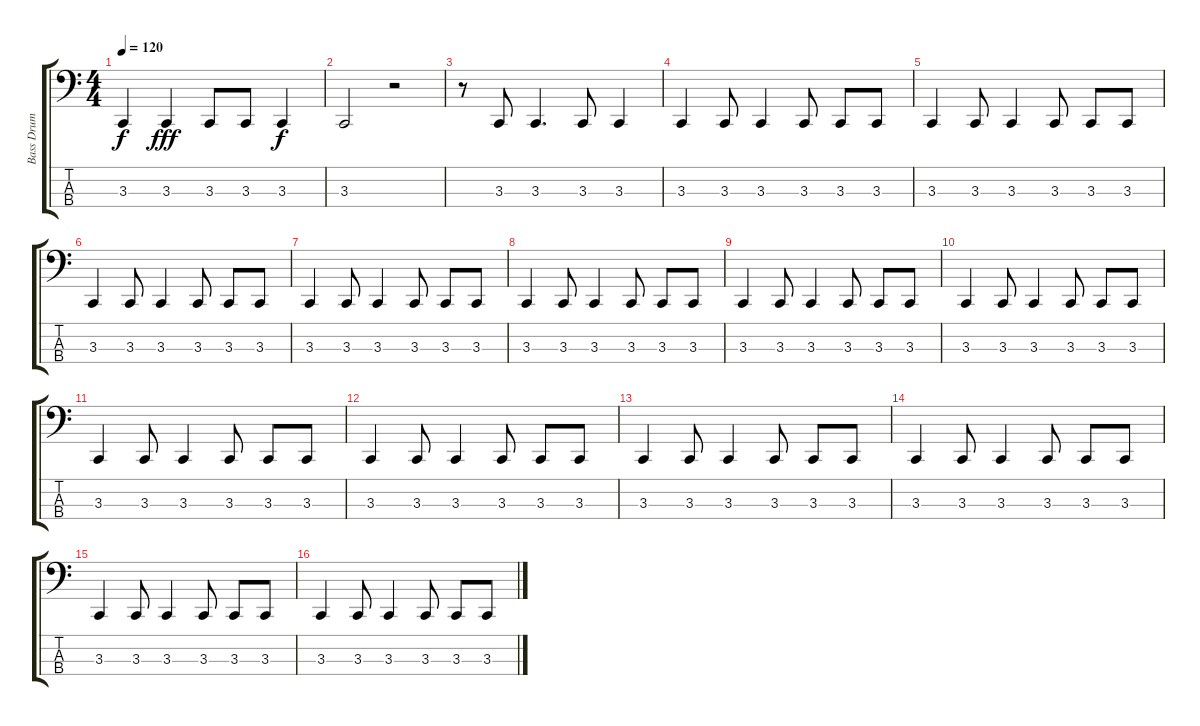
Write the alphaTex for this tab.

\track ("Bass Drum" "Bass Drum") {instrument acousticgrandpiano}
\staff {score tabs}
\tuning (G2 D2 A1 E1) {hide}
\ts (4 4)
\tempo 120
\clef f4
\ks c
3.3.4{dy f} 3.3.4{dy fff} 3.3.8 3.3.8 3.3.4{dy f} |
3.3.2 r.2 |
r.8 3.3.8 3.3.4{d} 3.3.8 3.3.4 |
3.3.4 3.3.8 3.3.4 3.3.8 3.3.8 3.3.8 |
3.3.4 3.3.8 3.3.4 3.3.8 3.3.8 3.3.8 |
3.3.4 3.3.8 3.3.4 3.3.8 3.3.8 3.3.8 |
3.3.4 3.3.8 3.3.4 3.3.8 3.3.8 3.3.8 |
3.3.4 3.3.8 3.3.4 3.3.8 3.3.8 3.3.8 |
3.3.4 3.3.8 3.3.4 3.3.8 3.3.8 3.3.8 |
3.3.4 3.3.8 3.3.4 3.3.8 3.3.8 3.3.8 |
3.3.4 3.3.8 3.3.4 3.3.8 3.3.8 3.3.8 |
3.3.4 3.3.8 3.3.4 3.3.8 3.3.8 3.3.8 |
3.3.4 3.3.8 3.3.4 3.3.8 3.3.8 3.3.8 |
3.3.4 3.3.8 3.3.4 3.3.8 3.3.8 3.3.8 |
3.3.4 3.3.8 3.3.4 3.3.8 3.3.8 3.3.8 |
3.3.4 3.3.8 3.3.4 3.3.8 3.3.8 3.3.8
